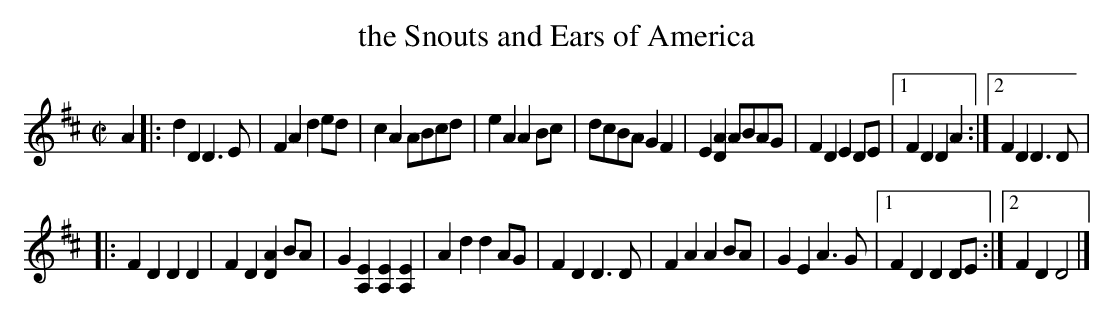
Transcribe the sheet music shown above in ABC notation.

X:1
T: the Snouts and Ears of America
M: C|
L: 1/8
K: D
A2 \
|: d2D2 D3E | F2A2 d2ed | c2A2 ABcd | e2A2 A2Bc \
|  dcBA G2F2 | E2[A2D2] ABAG | F2D2 E2DE |1 F2D2 D2A2 :|2 F2D2 D3D |
|: F2D2 D2D2 | F2D2 [A2D2]BA | G2[E2A,2] [E2A,2][E2A,2] | A2d2 d2AG \
|  F2D2 D3D | F2A2 A2BA | G2E2 A3G |1 F2D2 D2DE :|2 F2D2 D4 |]
